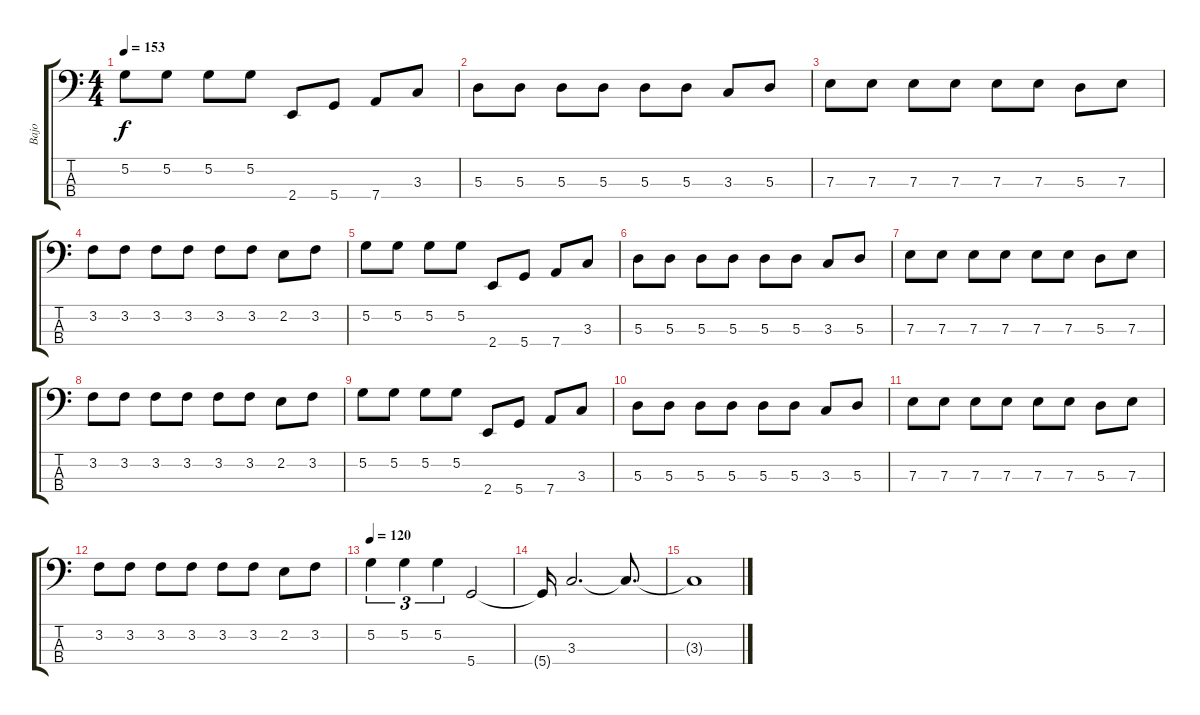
\track ("Bajo" "Bajo") {instrument electricbassfinger}
\staff {score tabs}
\tuning (G2 D2 A1 D1) {hide}
\ts (4 4)
\tempo 153
\clef f4
\ks c
5.2.8{dy f} 5.2.8 5.2.8 5.2.8 2.4.8 5.4.8 7.4.8 3.3.8 |
5.3.8 5.3.8 5.3.8 5.3.8 5.3.8 5.3.8 3.3.8 5.3.8 |
7.3.8 7.3.8 7.3.8 7.3.8 7.3.8 7.3.8 5.3.8 7.3.8 |
3.2.8 3.2.8 3.2.8 3.2.8 3.2.8 3.2.8 2.2.8 3.2.8 |
5.2.8 5.2.8 5.2.8 5.2.8 2.4.8 5.4.8 7.4.8 3.3.8 |
5.3.8 5.3.8 5.3.8 5.3.8 5.3.8 5.3.8 3.3.8 5.3.8 |
7.3.8 7.3.8 7.3.8 7.3.8 7.3.8 7.3.8 5.3.8 7.3.8 |
3.2.8 3.2.8 3.2.8 3.2.8 3.2.8 3.2.8 2.2.8 3.2.8 |
5.2.8 5.2.8 5.2.8 5.2.8 2.4.8 5.4.8 7.4.8 3.3.8 |
5.3.8 5.3.8 5.3.8 5.3.8 5.3.8 5.3.8 3.3.8 5.3.8 |
7.3.8 7.3.8 7.3.8 7.3.8 7.3.8 7.3.8 5.3.8 7.3.8 |
3.2.8 3.2.8 3.2.8 3.2.8 3.2.8 3.2.8 2.2.8 3.2.8 |
\tempo 120
5.2.4{tu (3 2)} 5.2.4{tu (3 2)} 5.2.4{tu (3 2)} 5.4.2 |
5.4{t}.16 3.3.2{d} 3.3{t}.8{d} |
3.3{t}.1{volume 6}
